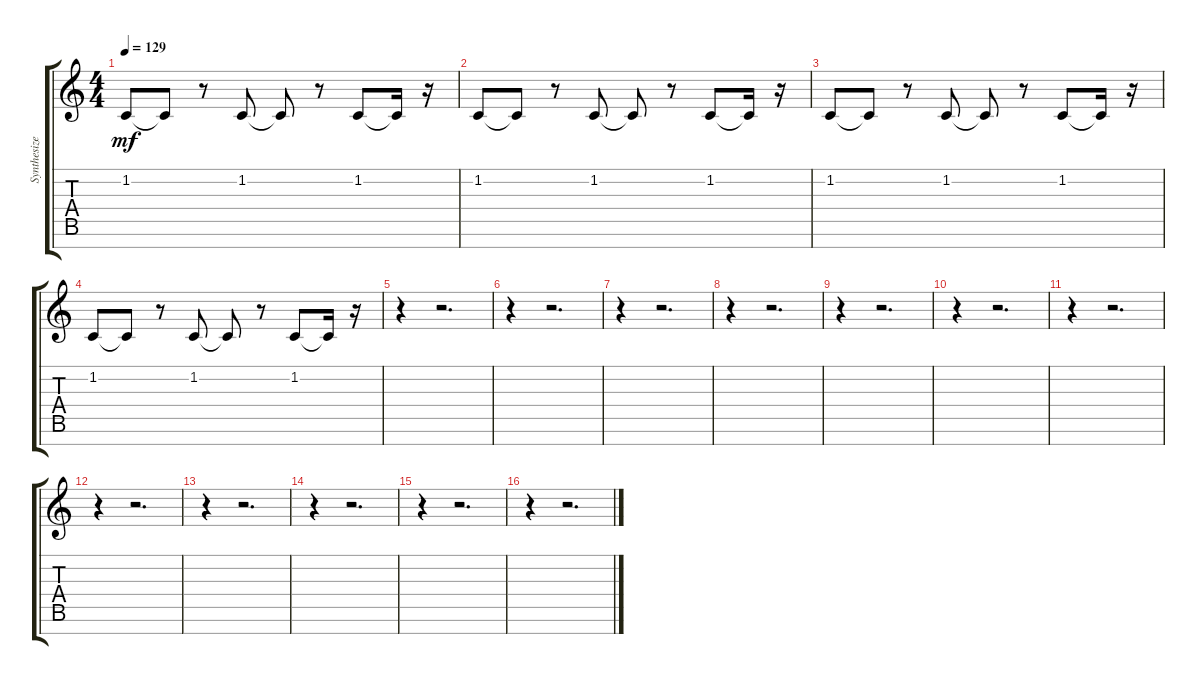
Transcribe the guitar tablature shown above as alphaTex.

\track ("Synthesizer (Staff 1)" "Synthesize") {instrument synthbrass1}
\staff {score tabs}
\tuning (E4 B3 G3 D3 A2 E2 B1) {hide}
\ts (4 4)
\tempo 129
\clef g2
\ks c
1.2.8{dy mf instrument synthbrass1} 1.2{t}.8 r.8 1.2.8 1.2{t}.8 r.8 1.2.8 1.2{t}.16 r.16 |
1.2.8 1.2{t}.8 r.8 1.2.8 1.2{t}.8 r.8 1.2.8 1.2{t}.16 r.16 |
1.2.8 1.2{t}.8 r.8 1.2.8 1.2{t}.8 r.8 1.2.8 1.2{t}.16 r.16 |
1.2.8 1.2{t}.8 r.8 1.2.8 1.2{t}.8 r.8 1.2.8 1.2{t}.16 r.16 |
r.4 r.2{d} |
r.4 r.2{d} |
r.4 r.2{d} |
r.4 r.2{d} |
r.4 r.2{d} |
r.4 r.2{d} |
r.4 r.2{d} |
r.4 r.2{d} |
r.4 r.2{d} |
r.4 r.2{d} |
r.4 r.2{d} |
r.4 r.2{d}
